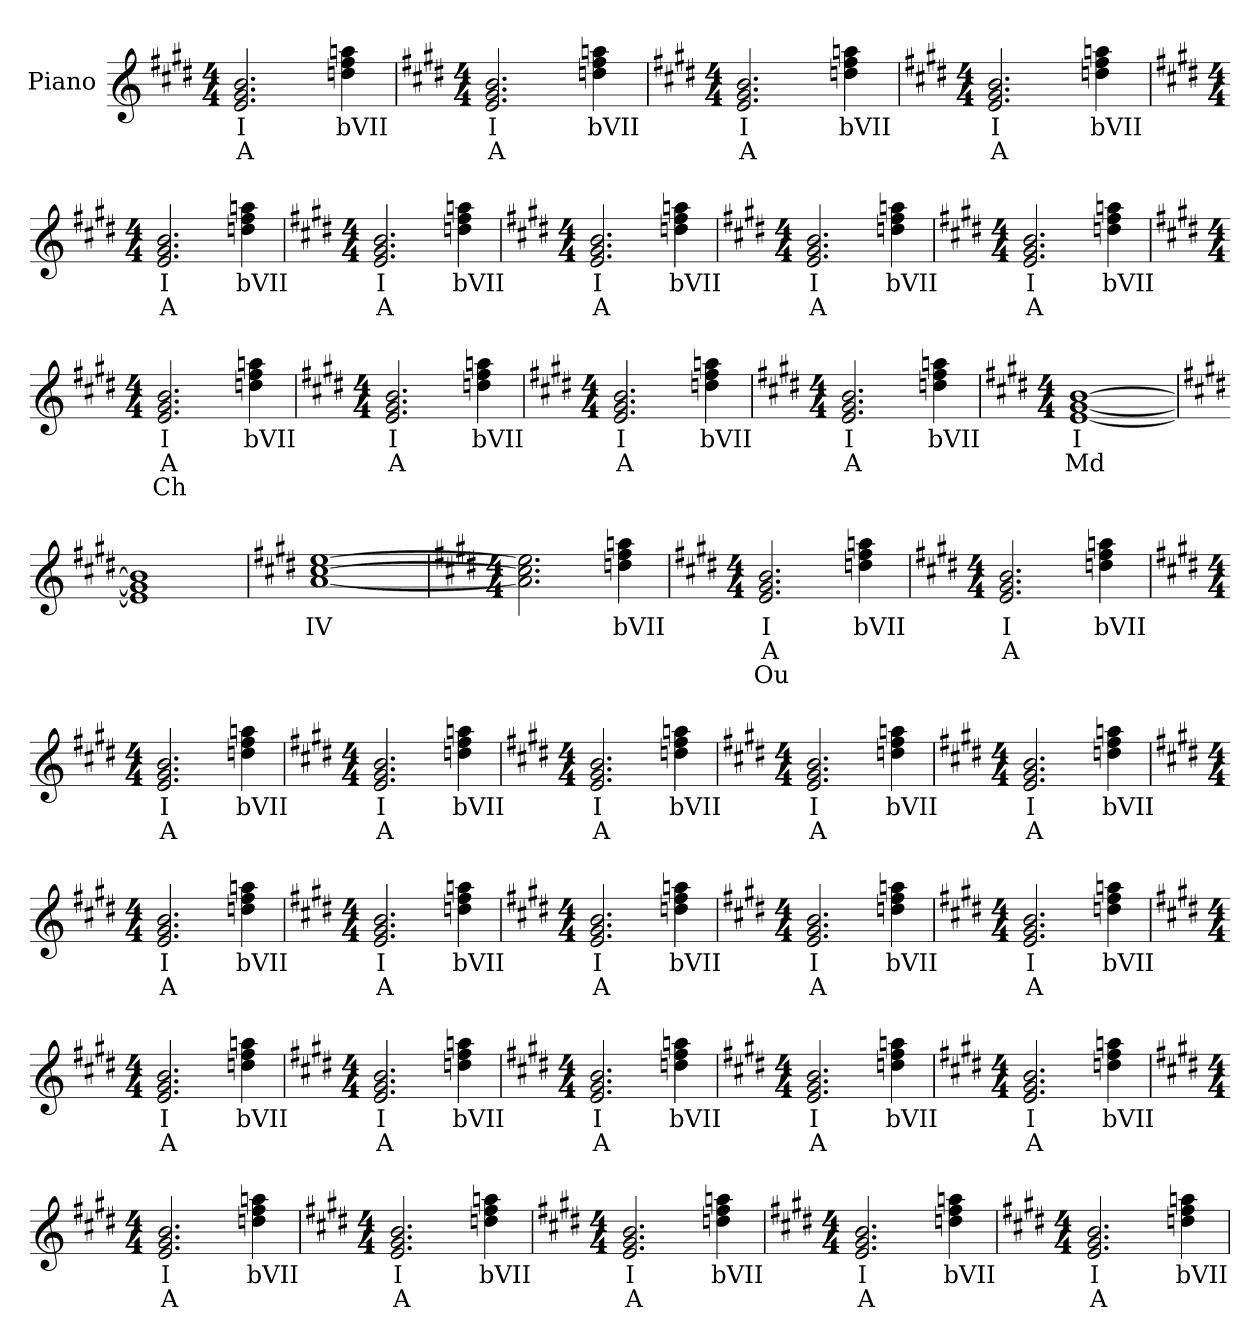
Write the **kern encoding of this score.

**kern	**text	**text	**text
*part1	*part1	*part1	*part1
*staff1	*staff1	*staff1	*staff1
*I"Piano	*	*	*
*I'Pno	*	*	*
*k[f#c#g#d#]	*	*	*
*E:	*	*	*
*M4/4	*	*	*
=	=	=	=
2.e 2.g# 2.b	I	A	.
4ddn 4ff# 4aan	bVII	.	.
=	=	=	=
*k[f#c#g#d#]	*	*	*
*E:	*	*	*
*M4/4	*	*	*
2.e 2.g# 2.b	I	A	.
4ddn 4ff# 4aan	bVII	.	.
=	=	=	=
*k[f#c#g#d#]	*	*	*
*E:	*	*	*
*M4/4	*	*	*
2.e 2.g# 2.b	I	A	.
4ddn 4ff# 4aan	bVII	.	.
=	=	=	=
*k[f#c#g#d#]	*	*	*
*E:	*	*	*
*M4/4	*	*	*
2.e 2.g# 2.b	I	A	.
4ddn 4ff# 4aan	bVII	.	.
=	=	=	=
*k[f#c#g#d#]	*	*	*
*E:	*	*	*
*M4/4	*	*	*
2.e 2.g# 2.b	I	A	.
4ddn 4ff# 4aan	bVII	.	.
=	=	=	=
*k[f#c#g#d#]	*	*	*
*E:	*	*	*
*M4/4	*	*	*
2.e 2.g# 2.b	I	A	.
4ddn 4ff# 4aan	bVII	.	.
=	=	=	=
*k[f#c#g#d#]	*	*	*
*E:	*	*	*
*M4/4	*	*	*
2.e 2.g# 2.b	I	A	.
4ddn 4ff# 4aan	bVII	.	.
=	=	=	=
*k[f#c#g#d#]	*	*	*
*E:	*	*	*
*M4/4	*	*	*
2.e 2.g# 2.b	I	A	.
4ddn 4ff# 4aan	bVII	.	.
=	=	=	=
*k[f#c#g#d#]	*	*	*
*E:	*	*	*
*M4/4	*	*	*
2.e 2.g# 2.b	I	A	.
4ddn 4ff# 4aan	bVII	.	.
=	=	=	=
*k[f#c#g#d#]	*	*	*
*E:	*	*	*
*M4/4	*	*	*
2.e 2.g# 2.b	I	A	Ch
4ddn 4ff# 4aan	bVII	.	.
=	=	=	=
*k[f#c#g#d#]	*	*	*
*E:	*	*	*
*M4/4	*	*	*
2.e 2.g# 2.b	I	A	.
4ddn 4ff# 4aan	bVII	.	.
=	=	=	=
*k[f#c#g#d#]	*	*	*
*E:	*	*	*
*M4/4	*	*	*
2.e 2.g# 2.b	I	A	.
4ddn 4ff# 4aan	bVII	.	.
=	=	=	=
*k[f#c#g#d#]	*	*	*
*E:	*	*	*
*M4/4	*	*	*
2.e 2.g# 2.b	I	A	.
4ddn 4ff# 4aan	bVII	.	.
=	=	=	=
*k[f#c#g#d#]	*	*	*
*E:	*	*	*
*M4/4	*	*	*
[1e [1g# [1b	I	Md	.
=	=	=	=
*k[f#c#g#d#]	*	*	*
*E:	*	*	*
1e] 1g#] 1b]	.	.	.
=	=	=	=
*k[f#c#g#d#]	*	*	*
*E:	*	*	*
[1a [1cc# [1ee	IV	.	.
=	=	=	=
*k[f#c#g#d#]	*	*	*
*E:	*	*	*
*M4/4	*	*	*
2.a] 2.cc#] 2.ee]	.	.	.
4ddn 4ff# 4aan	bVII	.	.
=	=	=	=
*k[f#c#g#d#]	*	*	*
*E:	*	*	*
*M4/4	*	*	*
2.e 2.g# 2.b	I	A	Ou
4ddn 4ff# 4aan	bVII	.	.
=	=	=	=
*k[f#c#g#d#]	*	*	*
*E:	*	*	*
*M4/4	*	*	*
2.e 2.g# 2.b	I	A	.
4ddn 4ff# 4aan	bVII	.	.
=	=	=	=
*k[f#c#g#d#]	*	*	*
*E:	*	*	*
*M4/4	*	*	*
2.e 2.g# 2.b	I	A	.
4ddn 4ff# 4aan	bVII	.	.
=	=	=	=
*k[f#c#g#d#]	*	*	*
*E:	*	*	*
*M4/4	*	*	*
2.e 2.g# 2.b	I	A	.
4ddn 4ff# 4aan	bVII	.	.
=	=	=	=
*k[f#c#g#d#]	*	*	*
*E:	*	*	*
*M4/4	*	*	*
2.e 2.g# 2.b	I	A	.
4ddn 4ff# 4aan	bVII	.	.
=	=	=	=
*k[f#c#g#d#]	*	*	*
*E:	*	*	*
*M4/4	*	*	*
2.e 2.g# 2.b	I	A	.
4ddn 4ff# 4aan	bVII	.	.
=	=	=	=
*k[f#c#g#d#]	*	*	*
*E:	*	*	*
*M4/4	*	*	*
2.e 2.g# 2.b	I	A	.
4ddn 4ff# 4aan	bVII	.	.
=	=	=	=
*k[f#c#g#d#]	*	*	*
*E:	*	*	*
*M4/4	*	*	*
2.e 2.g# 2.b	I	A	.
4ddn 4ff# 4aan	bVII	.	.
=	=	=	=
*k[f#c#g#d#]	*	*	*
*E:	*	*	*
*M4/4	*	*	*
2.e 2.g# 2.b	I	A	.
4ddn 4ff# 4aan	bVII	.	.
=	=	=	=
*k[f#c#g#d#]	*	*	*
*E:	*	*	*
*M4/4	*	*	*
2.e 2.g# 2.b	I	A	.
4ddn 4ff# 4aan	bVII	.	.
=	=	=	=
*k[f#c#g#d#]	*	*	*
*E:	*	*	*
*M4/4	*	*	*
2.e 2.g# 2.b	I	A	.
4ddn 4ff# 4aan	bVII	.	.
=	=	=	=
*k[f#c#g#d#]	*	*	*
*E:	*	*	*
*M4/4	*	*	*
2.e 2.g# 2.b	I	A	.
4ddn 4ff# 4aan	bVII	.	.
=	=	=	=
*k[f#c#g#d#]	*	*	*
*E:	*	*	*
*M4/4	*	*	*
2.e 2.g# 2.b	I	A	.
4ddn 4ff# 4aan	bVII	.	.
=	=	=	=
*k[f#c#g#d#]	*	*	*
*E:	*	*	*
*M4/4	*	*	*
2.e 2.g# 2.b	I	A	.
4ddn 4ff# 4aan	bVII	.	.
=	=	=	=
*k[f#c#g#d#]	*	*	*
*E:	*	*	*
*M4/4	*	*	*
2.e 2.g# 2.b	I	A	.
4ddn 4ff# 4aan	bVII	.	.
=	=	=	=
*k[f#c#g#d#]	*	*	*
*E:	*	*	*
*M4/4	*	*	*
2.e 2.g# 2.b	I	A	.
4ddn 4ff# 4aan	bVII	.	.
=	=	=	=
*k[f#c#g#d#]	*	*	*
*E:	*	*	*
*M4/4	*	*	*
2.e 2.g# 2.b	I	A	.
4ddn 4ff# 4aan	bVII	.	.
=	=	=	=
*k[f#c#g#d#]	*	*	*
*E:	*	*	*
*M4/4	*	*	*
2.e 2.g# 2.b	I	A	.
4ddn 4ff# 4aan	bVII	.	.
=	=	=	=
*k[f#c#g#d#]	*	*	*
*E:	*	*	*
*M4/4	*	*	*
2.e 2.g# 2.b	I	A	.
4ddn 4ff# 4aan	bVII	.	.
=	=	=	=
*k[f#c#g#d#]	*	*	*
*E:	*	*	*
*M4/4	*	*	*
2.e 2.g# 2.b	I	A	.
4ddn 4ff# 4aan	bVII	.	.
=	=	=	=
*k[f#c#g#d#]	*	*	*
*E:	*	*	*
*M4/4	*	*	*
2.e 2.g# 2.b	I	A	.
4ddn 4ff# 4aan	bVII	.	.
=	=	=	=
*k[f#c#g#d#]	*	*	*
*E:	*	*	*
*M4/4	*	*	*
2.e 2.g# 2.b	I	A	.
4ddn 4ff# 4aan	bVII	.	.
=	=	=	=
*-	*-	*-	*-
